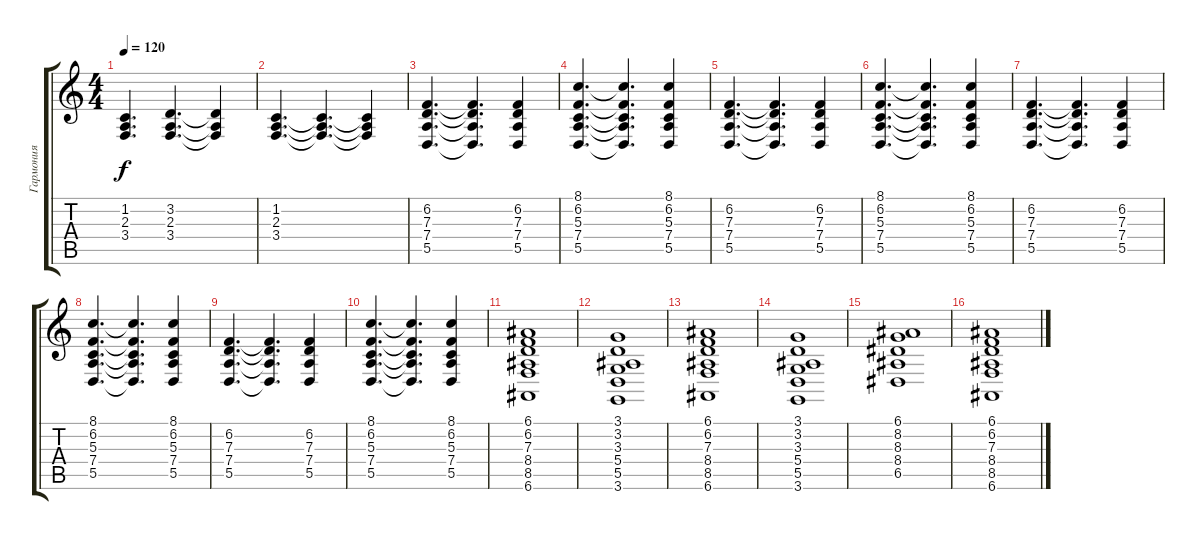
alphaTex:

\track ("Гармония" "Гармония") {instrument acousticgrandpiano}
\staff {score tabs}
\tuning (E4 B3 G3 D3 A2 E2) {hide}
\ts (4 4)
\tempo 120
\clef g2
\ks c
(1.2 2.3 3.4).4{d dy f} (3.2 2.3 3.4).4{d} (3.2{t} 2.3{t} 3.4{t}).4 |
(1.2 2.3 3.4).4{d} (1.2{t} 2.3{t} 3.4{t}).4{d} (1.2{t} 2.3{t} 3.4{t}).4 |
(6.2 7.3 7.4 5.5).4{d} (6.2{t} 7.3{t} 7.4{t} 5.5{t}).4{d} (6.2 7.3 7.4 5.5).4 |
(8.1 6.2 5.3 7.4 5.5).4{d} (8.1{t} 6.2{t} 5.3{t} 7.4{t} 5.5{t}).4{d} (8.1 6.2 5.3 7.4 5.5).4 |
(6.2 7.3 7.4 5.5).4{d} (6.2{t} 7.3{t} 7.4{t} 5.5{t}).4{d} (6.2 7.3 7.4 5.5).4 |
(8.1 6.2 5.3 7.4 5.5).4{d} (8.1{t} 6.2{t} 5.3{t} 7.4{t} 5.5{t}).4{d} (8.1 6.2 5.3 7.4 5.5).4 |
(6.2 7.3 7.4 5.5).4{d} (6.2{t} 7.3{t} 7.4{t} 5.5{t}).4{d} (6.2 7.3 7.4 5.5).4 |
(8.1 6.2 5.3 7.4 5.5).4{d} (8.1{t} 6.2{t} 5.3{t} 7.4{t} 5.5{t}).4{d} (8.1 6.2 5.3 7.4 5.5).4 |
(6.2 7.3 7.4 5.5).4{d} (6.2{t} 7.3{t} 7.4{t} 5.5{t}).4{d} (6.2 7.3 7.4 5.5).4 |
(8.1 6.2 5.3 7.4 5.5).4{d} (8.1{t} 6.2{t} 5.3{t} 7.4{t} 5.5{t}).4{d} (8.1 6.2 5.3 7.4 5.5).4 |
(6.1 6.2 7.3 8.4 8.5 6.6).1 |
(3.1 3.2 3.3 5.4 5.5 3.6).1 |
(6.1 6.2 7.3 8.4 8.5 6.6).1 |
(3.1 3.2 3.3 5.4 5.5 3.6).1 |
(6.1 8.2 8.3 8.4 6.5).1 |
(6.1 6.2 7.3 8.4 8.5 6.6).1
